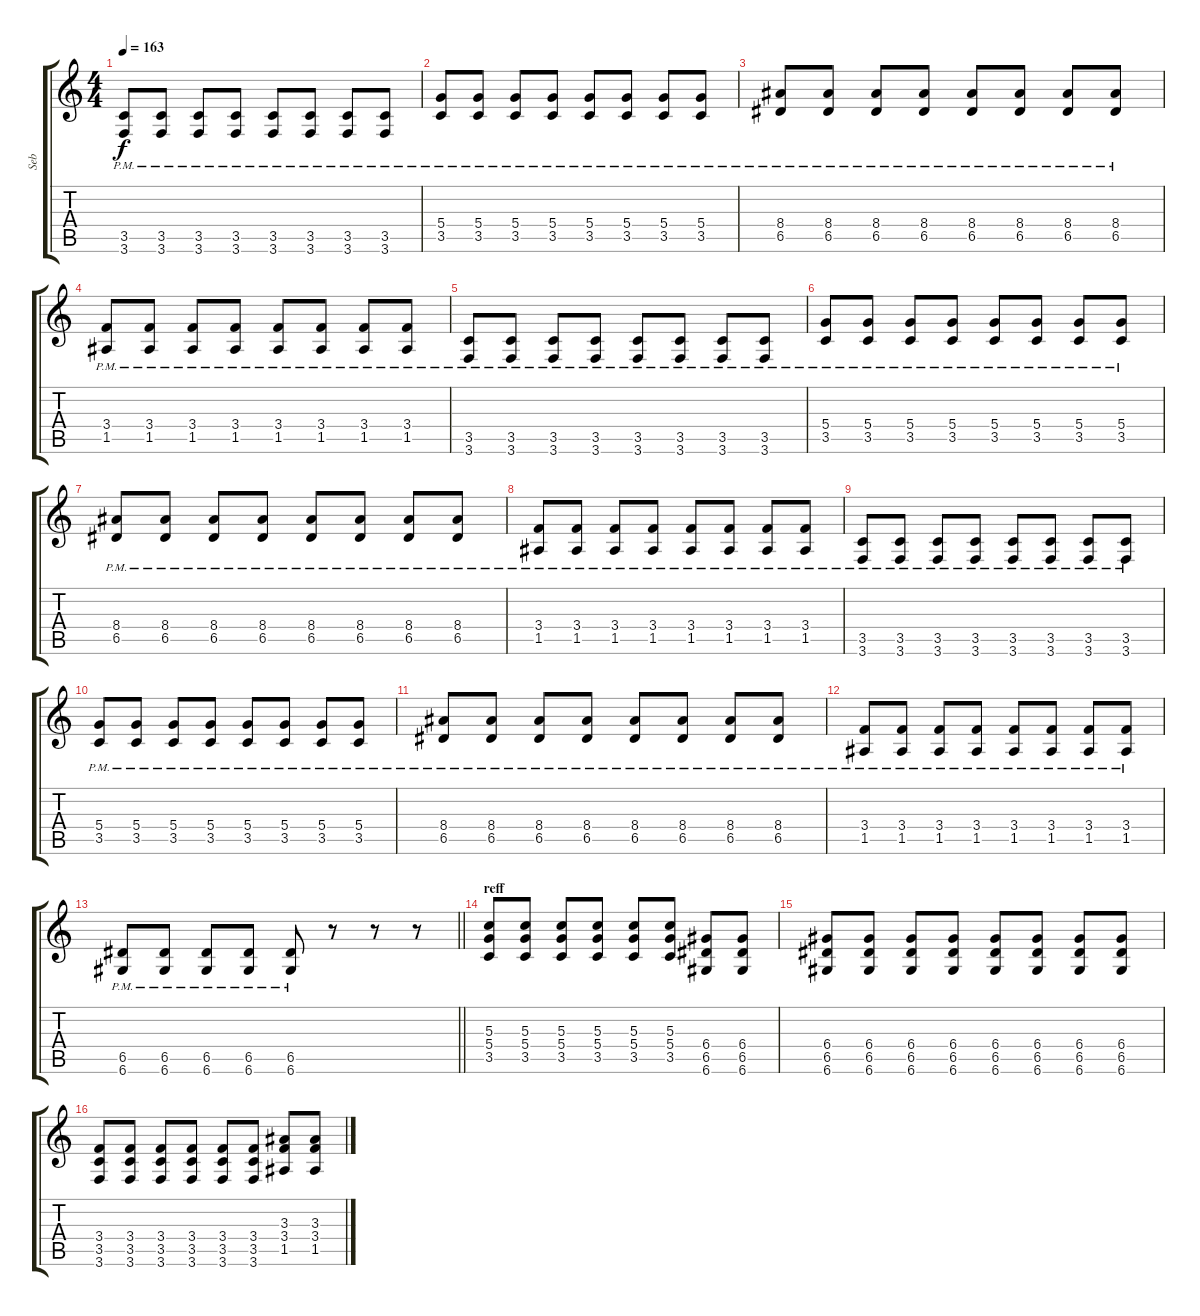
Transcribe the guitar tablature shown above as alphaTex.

\track ("Seb" "Seb") {instrument distortionguitar bank 255}
\staff {score tabs}
\tuning (E4 B3 G3 D3 A2 D2) {hide}
\ts (4 4)
\tempo 163
\clef g2
\ks c
(3.5{pm} 3.6{pm}).8{dy f} (3.5{pm} 3.6{pm}).8 (3.5{pm} 3.6{pm}).8 (3.5{pm} 3.6{pm}).8 (3.5{pm} 3.6{pm}).8 (3.5{pm} 3.6{pm}).8 (3.5{pm} 3.6{pm}).8 (3.5{pm} 3.6{pm}).8 |
(5.4{pm} 3.5{pm}).8 (5.4{pm} 3.5{pm}).8 (5.4{pm} 3.5{pm}).8 (5.4{pm} 3.5{pm}).8 (5.4{pm} 3.5{pm}).8 (5.4{pm} 3.5{pm}).8 (5.4{pm} 3.5{pm}).8 (5.4{pm} 3.5{pm}).8 |
(8.4{pm} 6.5{pm}).8 (8.4{pm} 6.5{pm}).8 (8.4{pm} 6.5{pm}).8 (8.4{pm} 6.5{pm}).8 (8.4{pm} 6.5{pm}).8 (8.4{pm} 6.5{pm}).8 (8.4{pm} 6.5{pm}).8 (8.4{pm} 6.5{pm}).8 |
(3.4{pm} 1.5{pm}).8 (3.4{pm} 1.5{pm}).8 (3.4{pm} 1.5{pm}).8 (3.4{pm} 1.5{pm}).8 (3.4{pm} 1.5{pm}).8 (3.4{pm} 1.5{pm}).8 (3.4{pm} 1.5{pm}).8 (3.4{pm} 1.5{pm}).8 |
(3.5{pm} 3.6{pm}).8 (3.5{pm} 3.6{pm}).8 (3.5{pm} 3.6{pm}).8 (3.5{pm} 3.6{pm}).8 (3.5{pm} 3.6{pm}).8 (3.5{pm} 3.6{pm}).8 (3.5{pm} 3.6{pm}).8 (3.5{pm} 3.6{pm}).8 |
(5.4{pm} 3.5{pm}).8 (5.4{pm} 3.5{pm}).8 (5.4{pm} 3.5{pm}).8 (5.4{pm} 3.5{pm}).8 (5.4{pm} 3.5{pm}).8 (5.4{pm} 3.5{pm}).8 (5.4{pm} 3.5{pm}).8 (5.4{pm} 3.5{pm}).8 |
(8.4{pm} 6.5{pm}).8 (8.4{pm} 6.5{pm}).8 (8.4{pm} 6.5{pm}).8 (8.4{pm} 6.5{pm}).8 (8.4{pm} 6.5{pm}).8 (8.4{pm} 6.5{pm}).8 (8.4{pm} 6.5{pm}).8 (8.4{pm} 6.5{pm}).8 |
(3.4{pm} 1.5{pm}).8 (3.4{pm} 1.5{pm}).8 (3.4{pm} 1.5{pm}).8 (3.4{pm} 1.5{pm}).8 (3.4{pm} 1.5{pm}).8 (3.4{pm} 1.5{pm}).8 (3.4{pm} 1.5{pm}).8 (3.4{pm} 1.5{pm}).8 |
(3.5{pm} 3.6{pm}).8 (3.5{pm} 3.6{pm}).8 (3.5{pm} 3.6{pm}).8 (3.5{pm} 3.6{pm}).8 (3.5{pm} 3.6{pm}).8 (3.5{pm} 3.6{pm}).8 (3.5{pm} 3.6{pm}).8 (3.5{pm} 3.6{pm}).8 |
(5.4{pm} 3.5{pm}).8 (5.4{pm} 3.5{pm}).8 (5.4{pm} 3.5{pm}).8 (5.4{pm} 3.5{pm}).8 (5.4{pm} 3.5{pm}).8 (5.4{pm} 3.5{pm}).8 (5.4{pm} 3.5{pm}).8 (5.4{pm} 3.5{pm}).8 |
(8.4{pm} 6.5{pm}).8 (8.4{pm} 6.5{pm}).8 (8.4{pm} 6.5{pm}).8 (8.4{pm} 6.5{pm}).8 (8.4{pm} 6.5{pm}).8 (8.4{pm} 6.5{pm}).8 (8.4{pm} 6.5{pm}).8 (8.4{pm} 6.5{pm}).8 |
(3.4{pm} 1.5{pm}).8 (3.4{pm} 1.5{pm}).8 (3.4{pm} 1.5{pm}).8 (3.4{pm} 1.5{pm}).8 (3.4{pm} 1.5{pm}).8 (3.4{pm} 1.5{pm}).8 (3.4{pm} 1.5{pm}).8 (3.4{pm} 1.5{pm}).8 |
\barLineRight lightlight
(6.5{pm} 6.6{pm}).8 (6.5{pm} 6.6{pm}).8 (6.5{pm} 6.6{pm}).8 (6.5{pm} 6.6{pm}).8 (6.5{pm} 6.6{pm}).8 r.8 r.8 r.8 |
\section ("" "reff")
(5.3 5.4 3.5).8 (5.3 5.4 3.5).8 (5.3 5.4 3.5).8 (5.3 5.4 3.5).8 (5.3 5.4 3.5).8 (5.3 5.4 3.5).8 (6.4 6.5 6.6).8 (6.4 6.5 6.6).8 |
(6.4 6.5 6.6).8 (6.4 6.5 6.6).8 (6.4 6.5 6.6).8 (6.4 6.5 6.6).8 (6.4 6.5 6.6).8 (6.4 6.5 6.6).8 (6.4 6.5 6.6).8 (6.4 6.5 6.6).8 |
(3.4 3.5 3.6).8 (3.4 3.5 3.6).8 (3.4 3.5 3.6).8 (3.4 3.5 3.6).8 (3.4 3.5 3.6).8 (3.4 3.5 3.6).8 (3.3 3.4 1.5).8 (3.3 3.4 1.5).8
